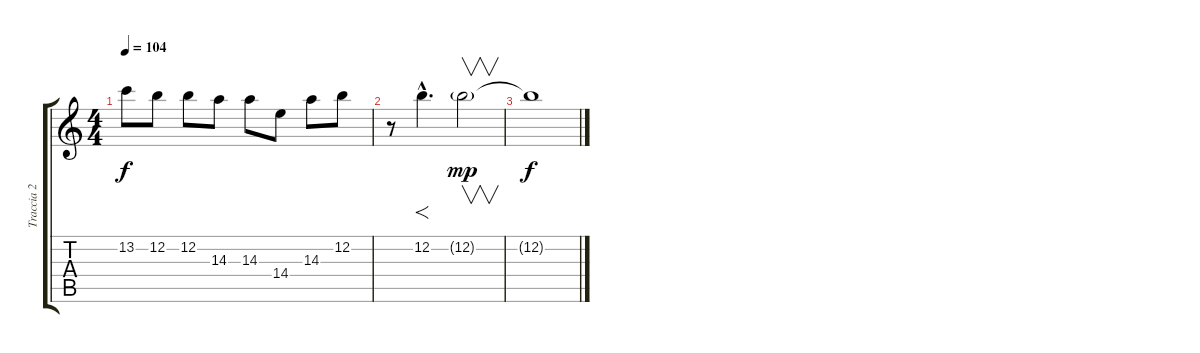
\track ("Traccia 2" "Traccia 2") {instrument distortionguitar}
\staff {score tabs}
\tuning (E4 B3 G3 D3 A2 E2) {hide}
\ts (4 4)
\tempo 104
\clef g2
\ks c
13.2.8{dy f} 12.2.8 12.2.8 14.3.8 14.3.8 14.4.8 14.3.8 12.2.8 |
r.8 12.2{hac}.4{f d} 12.2{g}.2{v dy mp} |
12.2{t}.1{dy f}
